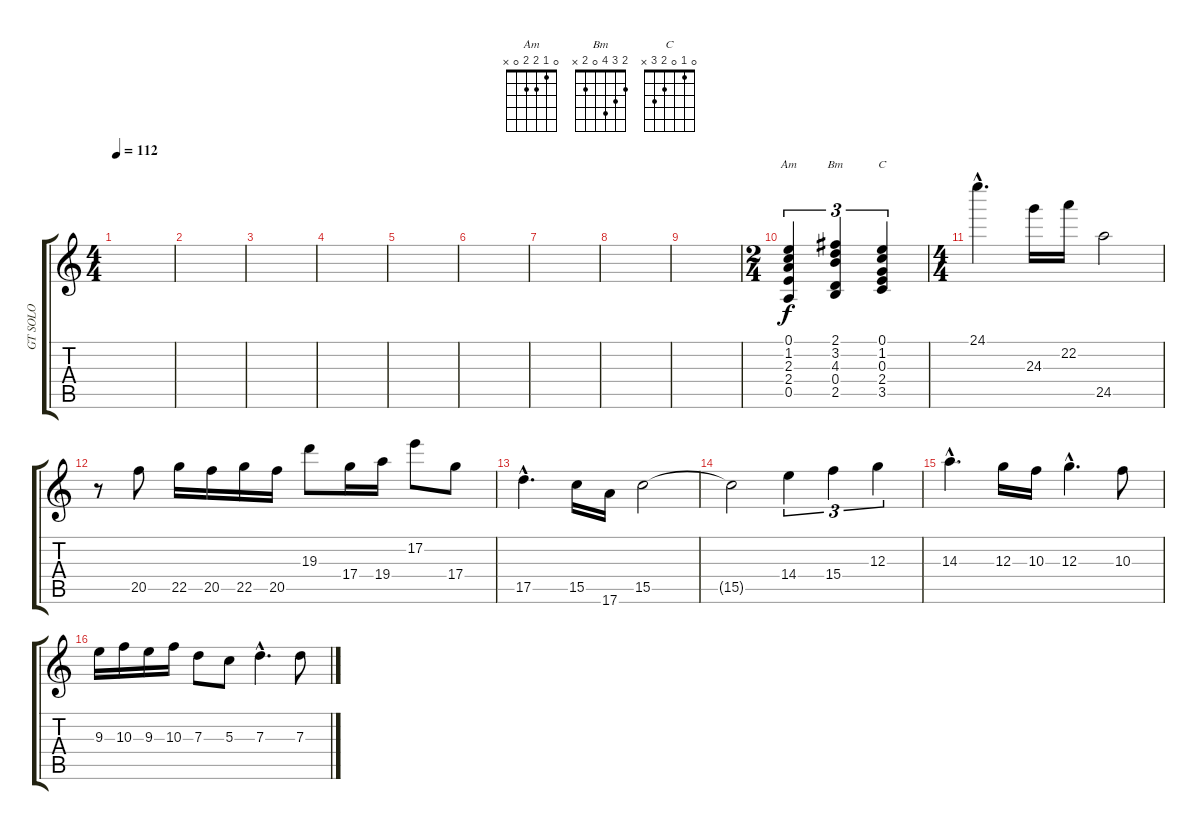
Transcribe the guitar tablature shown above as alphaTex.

\track ("GT SOLO" "GT SOLO") {instrument overdrivenguitar}
\staff {score tabs}
\tuning (E4 B3 G3 D3 A2 E2) {hide}
\chord ("Am" 0 1 2 2 0 x)
\chord ("Bm" 2 3 4 0 2 x)
\chord ("C" 0 1 0 2 3 x)
\ts (4 4)
\tempo 112
\clef g2
\ks c
|
|
|
|
|
|
|
|
|
\ts (2 4)
(0.1 1.2 2.3 2.4 0.5).4{tu (3 2) ch "Am"} (2.1 3.2 4.3 0.4 2.5).4{tu (3 2) ch "Bm"} (0.1 1.2 0.3 2.4 3.5).4{tu (3 2) ch "C"} |
\ts (4 4)
24.1{hac}.4{d} 24.3.16 22.2.16 24.5.2 |
r.8 20.5.8 22.5.16 20.5.16 22.5.16 20.5.16 19.3.8 17.4.16 19.4.16 17.2.8 17.4.8 |
17.5{hac}.4{d} 15.5.16 17.6.16 15.5.2 |
15.5{t}.2 14.4.4{tu (3 2)} 15.4.4{tu (3 2)} 12.3.4{tu (3 2)} |
14.3{hac}.4{d} 12.3.16 10.3.16 12.3{hac}.4{d} 10.3.8 |
9.3.16 10.3.16 9.3.16 10.3.16 7.3.8 5.3.8 7.3{hac}.4{d} 7.3.8
